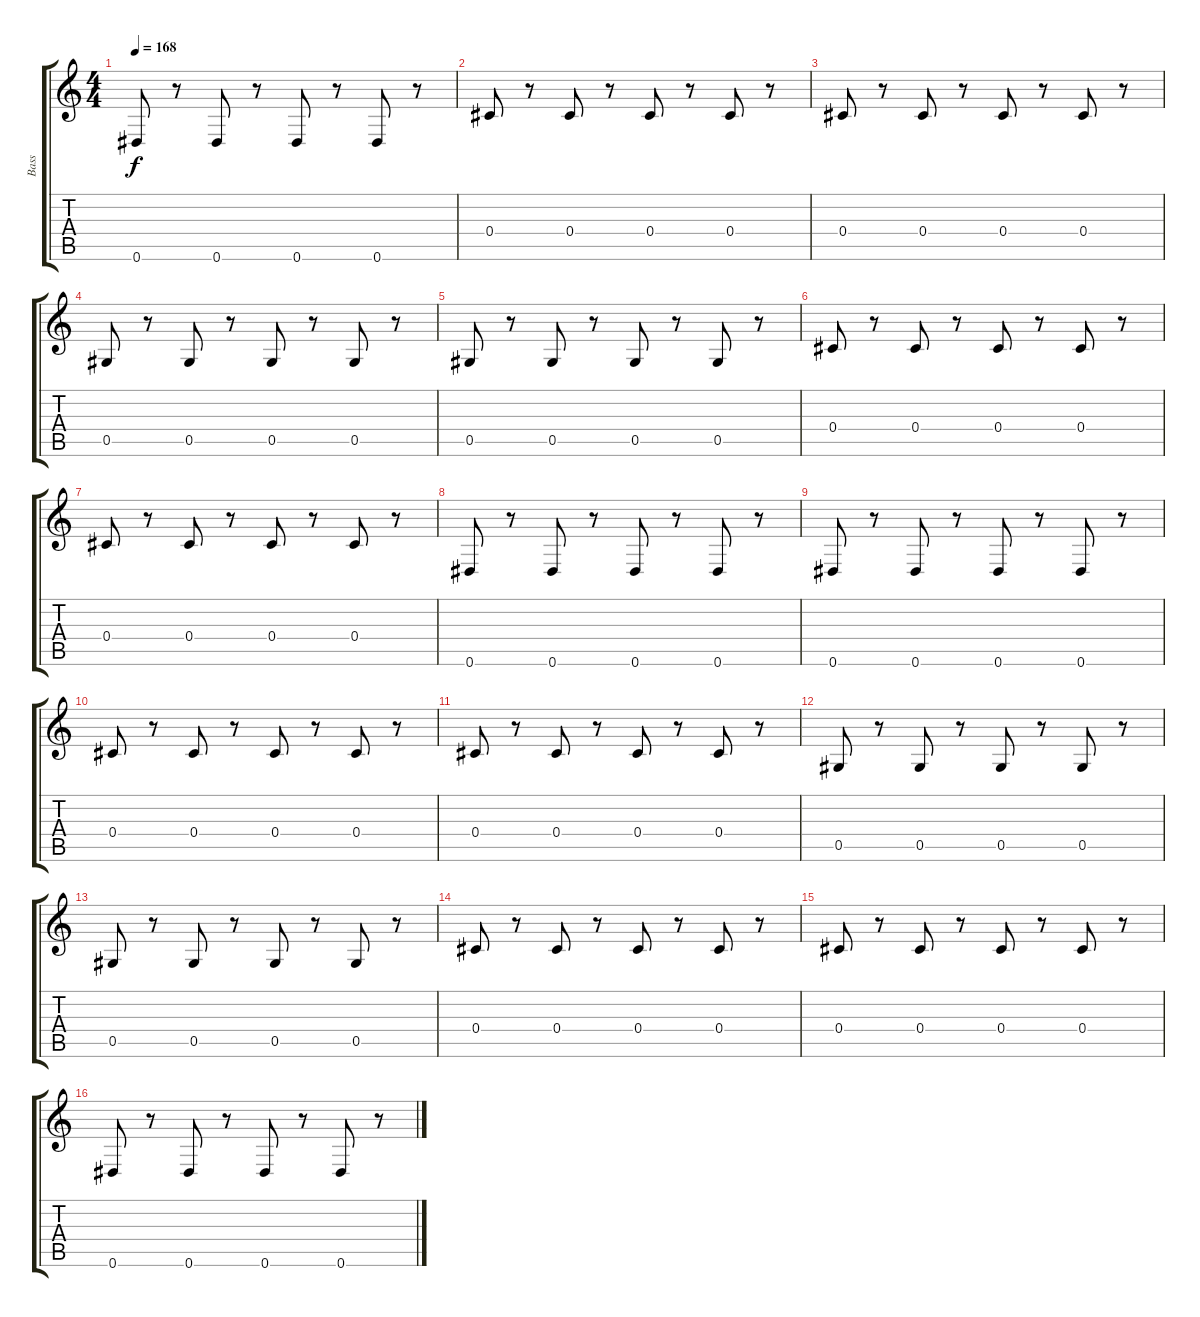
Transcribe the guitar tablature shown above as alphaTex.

\track ("Bass" "Bass") {instrument electricbassfinger}
\staff {score tabs}
\tuning (Eb4 Bb3 Gb3 Db3 Ab2 Eb2) {hide}
\ts (4 4)
\tempo 168
\clef g2
\ks c
0.6.8{dy f} r.8 0.6.8 r.8 0.6.8 r.8 0.6.8 r.8 |
0.4.8 r.8 0.4.8 r.8 0.4.8 r.8 0.4.8 r.8 |
0.4.8 r.8 0.4.8 r.8 0.4.8 r.8 0.4.8 r.8 |
0.5.8 r.8 0.5.8 r.8 0.5.8 r.8 0.5.8 r.8 |
0.5.8 r.8 0.5.8 r.8 0.5.8 r.8 0.5.8 r.8 |
0.4.8 r.8 0.4.8 r.8 0.4.8 r.8 0.4.8 r.8 |
0.4.8 r.8 0.4.8 r.8 0.4.8 r.8 0.4.8 r.8 |
0.6.8 r.8 0.6.8 r.8 0.6.8 r.8 0.6.8 r.8 |
0.6.8 r.8 0.6.8 r.8 0.6.8 r.8 0.6.8 r.8 |
0.4.8 r.8 0.4.8 r.8 0.4.8 r.8 0.4.8 r.8 |
0.4.8 r.8 0.4.8 r.8 0.4.8 r.8 0.4.8 r.8 |
0.5.8 r.8 0.5.8 r.8 0.5.8 r.8 0.5.8 r.8 |
0.5.8 r.8 0.5.8 r.8 0.5.8 r.8 0.5.8 r.8 |
0.4.8 r.8 0.4.8 r.8 0.4.8 r.8 0.4.8 r.8 |
0.4.8 r.8 0.4.8 r.8 0.4.8 r.8 0.4.8 r.8 |
0.6.8 r.8 0.6.8 r.8 0.6.8 r.8 0.6.8 r.8
